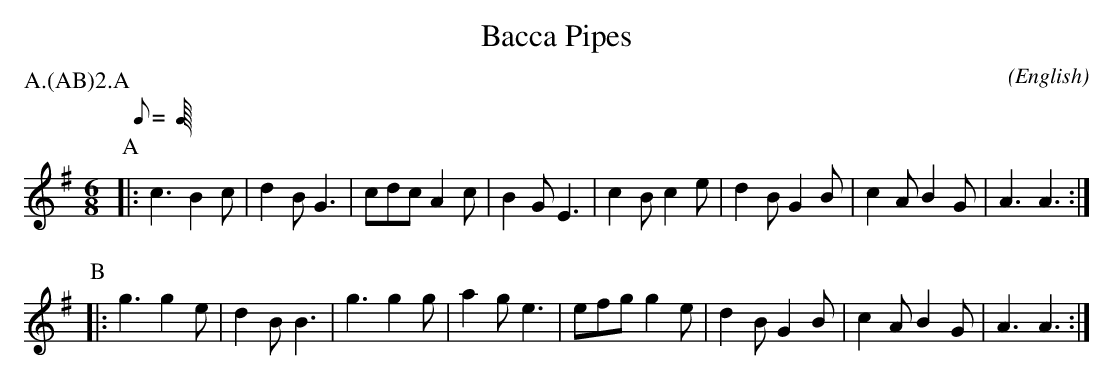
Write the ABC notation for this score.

X:1
T:Bacca Pipes
M:6/8
C:
O:English
P:A.(AB)2.A
K:ADor
Q:C3=132
P:A
|: c3   B2 c | d2 B G3   | cdc  A2 c | B2 G E3 |\
   c2 B c2 e | d2 B G2 B | c2 A B2 G | A3   A3 :|
P:B
|: g3   g2 e | d2 B B3   | g3   g2 g | a2 g e3 |\
   efg  g2 e | d2 B G2 B | c2 A B2 G | A3   A3 :|
